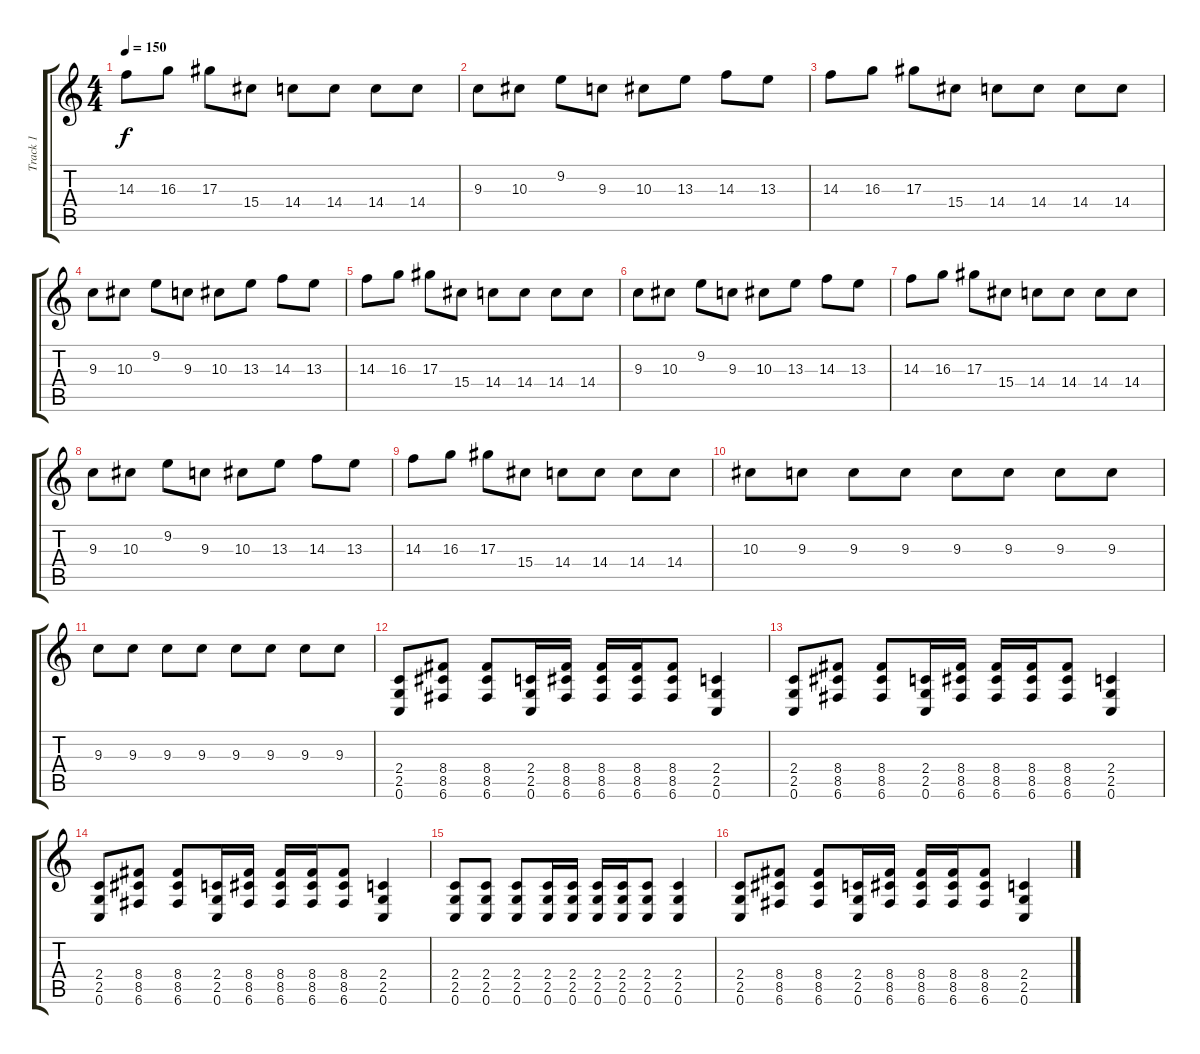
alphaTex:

\track ("Track 1" "Track 1") {instrument distortionguitar}
\staff {score tabs}
\tuning (C4 G3 Eb3 Bb2 F2 C2) {hide}
\ts (4 4)
\tempo 150
\clef g2
\ks c
14.3.8{dy f} 16.3.8 17.3.8 15.4.8 14.4.8 14.4.8 14.4.8 14.4.8 |
9.3.8 10.3.8 9.2.8 9.3.8 10.3.8 13.3.8 14.3.8 13.3.8 |
14.3.8 16.3.8 17.3.8 15.4.8 14.4.8 14.4.8 14.4.8 14.4.8 |
9.3.8 10.3.8 9.2.8 9.3.8 10.3.8 13.3.8 14.3.8 13.3.8 |
14.3.8 16.3.8 17.3.8 15.4.8 14.4.8 14.4.8 14.4.8 14.4.8 |
9.3.8 10.3.8 9.2.8 9.3.8 10.3.8 13.3.8 14.3.8 13.3.8 |
14.3.8 16.3.8 17.3.8 15.4.8 14.4.8 14.4.8 14.4.8 14.4.8 |
9.3.8 10.3.8 9.2.8 9.3.8 10.3.8 13.3.8 14.3.8 13.3.8 |
14.3.8 16.3.8 17.3.8 15.4.8 14.4.8 14.4.8 14.4.8 14.4.8 |
10.3.8 9.3.8 9.3.8 9.3.8 9.3.8 9.3.8 9.3.8 9.3.8 |
9.3.8 9.3.8 9.3.8 9.3.8 9.3.8 9.3.8 9.3.8 9.3.8 |
(2.4 2.5 0.6).8 (8.4 8.5 6.6).8 (8.4 8.5 6.6).8 (2.4 2.5 0.6).16 (8.4 8.5 6.6).16 (8.4 8.5 6.6).16 (8.4 8.5 6.6).16 (8.4 8.5 6.6).8 (2.4 2.5 0.6).4 |
(2.4 2.5 0.6).8 (8.4 8.5 6.6).8 (8.4 8.5 6.6).8 (2.4 2.5 0.6).16 (8.4 8.5 6.6).16 (8.4 8.5 6.6).16 (8.4 8.5 6.6).16 (8.4 8.5 6.6).8 (2.4 2.5 0.6).4 |
(2.4 2.5 0.6).8 (8.4 8.5 6.6).8 (8.4 8.5 6.6).8 (2.4 2.5 0.6).16 (8.4 8.5 6.6).16 (8.4 8.5 6.6).16 (8.4 8.5 6.6).16 (8.4 8.5 6.6).8 (2.4 2.5 0.6).4 |
(2.4 2.5 0.6).8 (2.4 2.5 0.6).8 (2.4 2.5 0.6).8 (2.4 2.5 0.6).16 (2.4 2.5 0.6).16 (2.4 2.5 0.6).16 (2.4 2.5 0.6).16 (2.4 2.5 0.6).8 (2.4 2.5 0.6).4 |
(2.4 2.5 0.6).8 (8.4 8.5 6.6).8 (8.4 8.5 6.6).8 (2.4 2.5 0.6).16 (8.4 8.5 6.6).16 (8.4 8.5 6.6).16 (8.4 8.5 6.6).16 (8.4 8.5 6.6).8 (2.4 2.5 0.6).4
